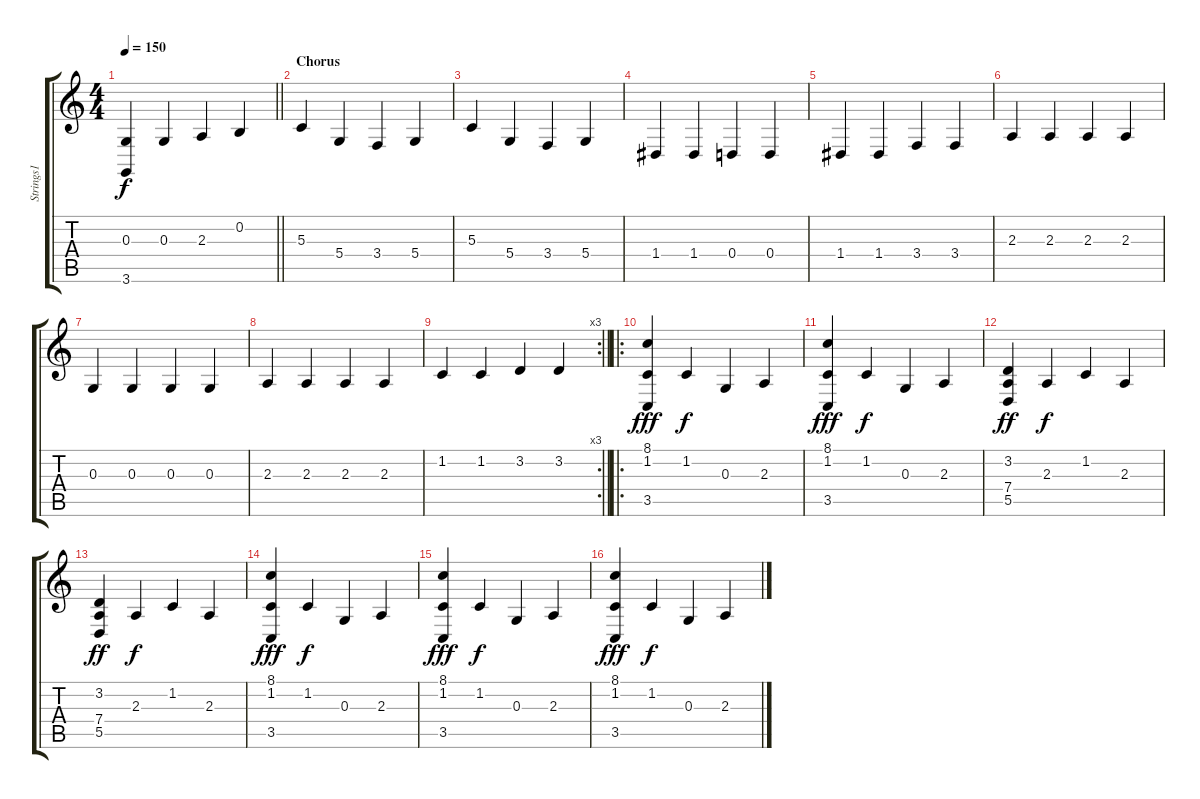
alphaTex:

\track ("Strings1" "Strings1") {instrument pizzicatostrings}
\staff {score tabs}
\tuning (E4 B3 G3 D3 A2 E2) {hide}
\ts (4 4)
\tempo 150
\clef g2
\barLineRight lightlight
\ks c
(0.3 3.6).4{dy f} 0.3.4 2.3.4 0.2.4 |
\section ("" "Chorus")
5.3.4 5.4.4 3.4.4 5.4.4 |
5.3.4 5.4.4 3.4.4 5.4.4 |
1.4.4 1.4.4 0.4.4 0.4.4 |
1.4.4 1.4.4 3.4.4 3.4.4 |
2.3.4 2.3.4 2.3.4 2.3.4 |
0.3.4 0.3.4 0.3.4 0.3.4 |
2.3.4 2.3.4 2.3.4 2.3.4 |
\rc 3
\barLineRight lightlight
1.2.4 1.2.4 3.2.4 3.2.4 |
\ro
\section ("" "")
(8.1 1.2 3.5).4{dy fff} 1.2.4{dy f} 0.3.4 2.3.4 |
(8.1 1.2 3.5).4{dy fff} 1.2.4{dy f} 0.3.4 2.3.4 |
(3.2 7.4 5.5).4{dy ff} 2.3.4{dy f} 1.2.4 2.3.4 |
(3.2 7.4 5.5).4{dy ff} 2.3.4{dy f} 1.2.4 2.3.4 |
(8.1 1.2 3.5).4{dy fff} 1.2.4{dy f} 0.3.4 2.3.4 |
(8.1 1.2 3.5).4{dy fff} 1.2.4{dy f} 0.3.4 2.3.4 |
(8.1 1.2 3.5).4{dy fff} 1.2.4{dy f} 0.3.4 2.3.4
